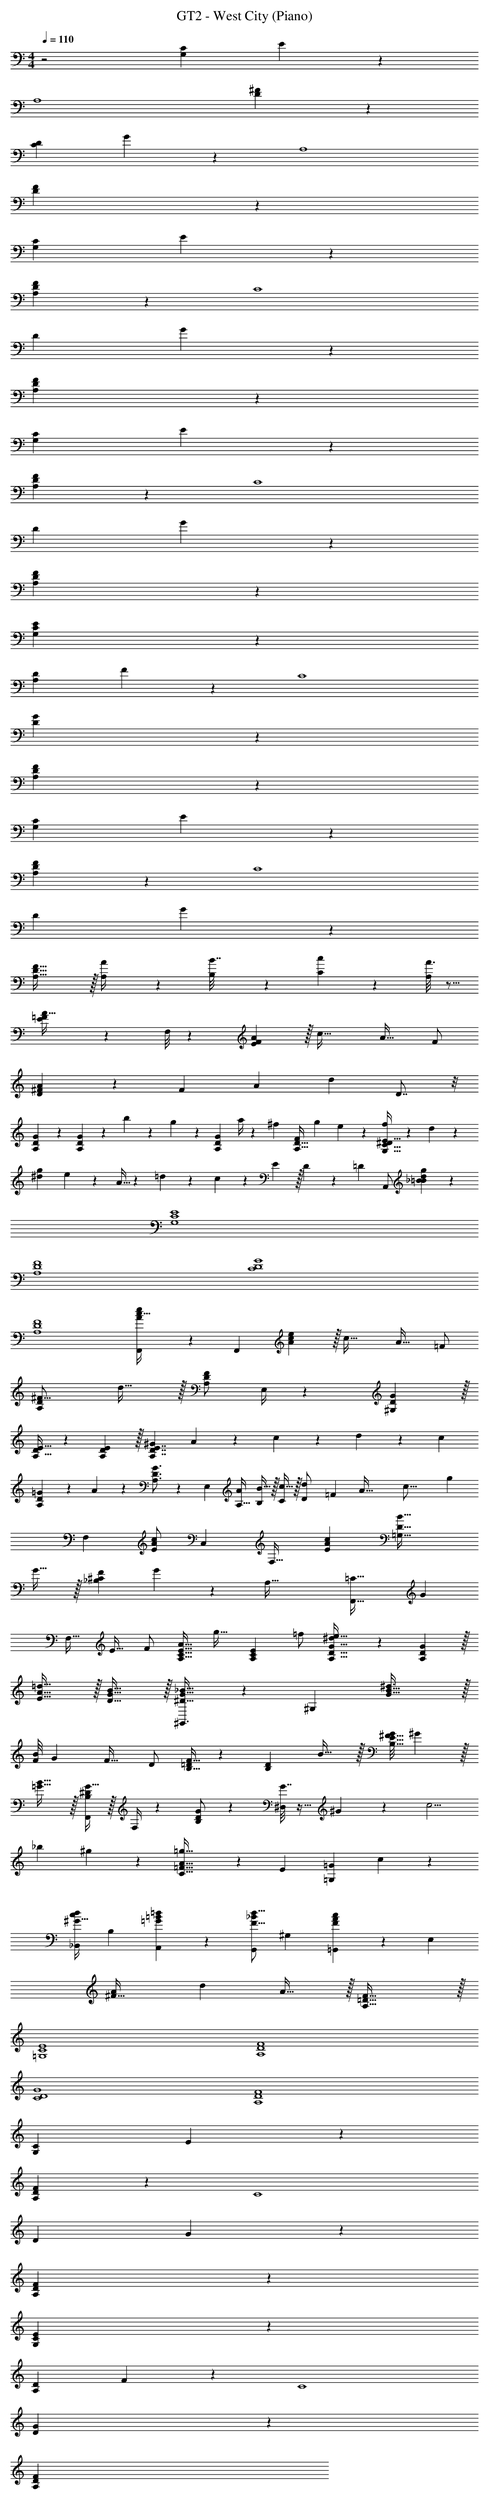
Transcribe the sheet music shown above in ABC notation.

X:1
T: GT2 - West City (Piano)
L: 1/4
M: 4/4
Q: 1/4=110
K: C
z2 [z/20G,47/12C47/12] E58/15 z/24
[z/24A,4] [D95/24^F95/24] z/24
[z/20C47/12D47/12] G58/15 z/24 [z/24A,4]
[D95/24F95/24] z/24
[z/20G,95/24C95/24] E469/120 z/24
[A,47/12D47/12F47/12] z/24 [z/24C4]
[z/20D95/24] G469/120 z/24
[F95/24A,95/24D95/24] z/24
[z/20C95/24G,95/24] E469/120 z/24
[A,47/12F47/12D47/12] z/24 [z/24C4]
[z/20D95/24] G469/120 z/24
[F95/24A,95/24D95/24] z/24
[E95/24G,95/24C95/24] z/24
[z/20A,47/12D47/12] F58/15 z/24 [z/24C4]
[D95/24G95/24] z/24
[F95/24D95/24A,95/24] z/24
[z/20C95/24G,95/24] E469/120 z/24
[F47/12A,47/12D47/12] z/24 [z/24C4]
[z/20D95/24] G469/120 z/24
[F63/32D63/32A,63/32] z/32 [A,2/9A/4] z5/18 [B,/5B7/32] z3/10 [C5/14c7/18] z/7 [A3/16A,5/24] z5/16
[=F11/24E11/24A15/32] z/24 F,/8 z11/72 [A487/288E775/288F775/288] z/32 [z/c47/32] [z/A31/32] F/
[A23/12^F23/12D23/12] z/48 [z/16F111/112] [z/18A17/9] [z17/18d35/18] D7/8 z/8
[G4/7A,4/7D3/5] z13/63 [D5/63G7/72A,/9] z/7 b2/9 z/18 g2/9 z5/18 [z2/9D13/18A,13/18G13/18] a/4 z/36 [z2/9^f73/288] [z/D31/32A,31/32F] [z5/18g3/10] e11/90 z/10 [^D/7f7/18C47/32E47/32G,47/32] z17/126 d/6 z/18
[g5/18^d5/18] e19/126 z/14 A5/32 z35/288 =d31/180 z/20 c/7 z17/126 E55/288 z/32 D2/9 z/18 [z13/18=D5/6] A,,/ [_B/9d17/28=B17/28g17/28] z8/9
[G,4E4C4]
[F4A,4D4]
[C4D4G4]
[F4D4A,4]
[F,,11/28A/e/c17/32] z3/28 [z5/18F,,17/5] [e487/288c487/288A487/288] z/32 [z/c47/32] [z/A31/32] =F/
[zA,27/14^F31/16D35/18] d31/32 z/32 [A,/D/F/] E,/4 z/36 [D343/288^G,343/288G343/288] z/32
[E17/32A,17/32D5/9] z71/288 [D487/288E487/288A,487/288] z/32 [z/18^G/10A,7/4D7/4E7/4] A/6 z5/18 c5/28 z9/28 d/6 z/9 [z/c217/288]
[=G/9A,11/90D11/90] z/9 A7/24 z5/24 [G3/4A,3/4D3/4] z/36 E,2/9 [A/A,17/32] [B15/32B,/] z/32 [c15/32C13/24] z/32 [z5/12D11/24d/] [z/12=F245/96] [z/32A79/32] [z7/288c39/16] [z13/18g713/288]
[z31/18F,71/36] [z5/18E/A/c/] C,2/9 [z5/18F,31/32] [E13/18c13/18A13/18] [z=G,63/32B63/32D63/32]
G31/32 z/32 [F_B,23/12^C23/12] G13/14 z/112 [z/16A,81/32] [z/18F,,63/32=C79/32] [z17/18G113/72]
[z/F,31/32] [z/E17/32] F/ [z/C9/16A,9/16E9/16A47/32] [z5/18g31/32] [z2/9A,13/18E13/18C13/18] =f/ [^d5/24A,11/16D11/16G11/16e63/32] z41/72 [D343/288G343/288A,343/288] z/32
[A31/32E31/32=d31/32] z/32 [G31/32B31/32D31/32] z/32 [^G,,3/4G31/32_B31/32^D31/32] z/36 [z2/9^G,487/288] [B47/32G47/32^d3/] z/32
[z/12F/8B/] [z5/12G113/84] [z/F31/32] D/ [B,15/32=D/F29/32] z89/288 [z2/9B,343/288D343/288] B31/32 z/32 [z/12G/8^F31/32E63/32B,63/32] ^G85/96 z/32
[B31/32=G31/32] z/32 [G15/32B,/F,,/^D/] z/32 F,/4 z/36 [G/D53/18B,53/18] z2/9 [G7/32^D,41/18] z9/32 ^G5/18 z2/9 [z/c5/4]
[z/_b7/9] ^g5/18 z2/9 [C51/32=F51/32=g51/32A51/32] z31/96 [z/12E55/36] [z/12=G31/20=G,19/12] c53/36 z4/9
[_B,,/d/^G17/32c5/9] B,5/18 [=B8/9A,,131/144=d83/90=G67/72] z/3 [G,,/_B3/5d5/8F5/8] ^G,5/18 [=G,,10/9A325/288c167/144F167/144] z5/72 [z/24E,193/96]
[z/24A8/9^F63/32] [z23/24d11/6] A31/32 z/32 [=D63/32A,63/32F63/32] z/32
[E4=G,4C4]
[A,4F4D4]
[G4C4D4]
[F4A,4D4]
[z/20G,95/24C95/24] E469/120 z/24
[A,47/12F47/12D47/12] z/24 [z/24C4]
[z/20D95/24] G469/120 z/24
[F95/24D95/24A,95/24] z/24
[E95/24G,95/24C95/24] z/24
[z/20D47/12A,47/12] F58/15 z/24 [z/24C4]
[G95/24D95/24] z/24
[F95/24A,95/24D95/24]
